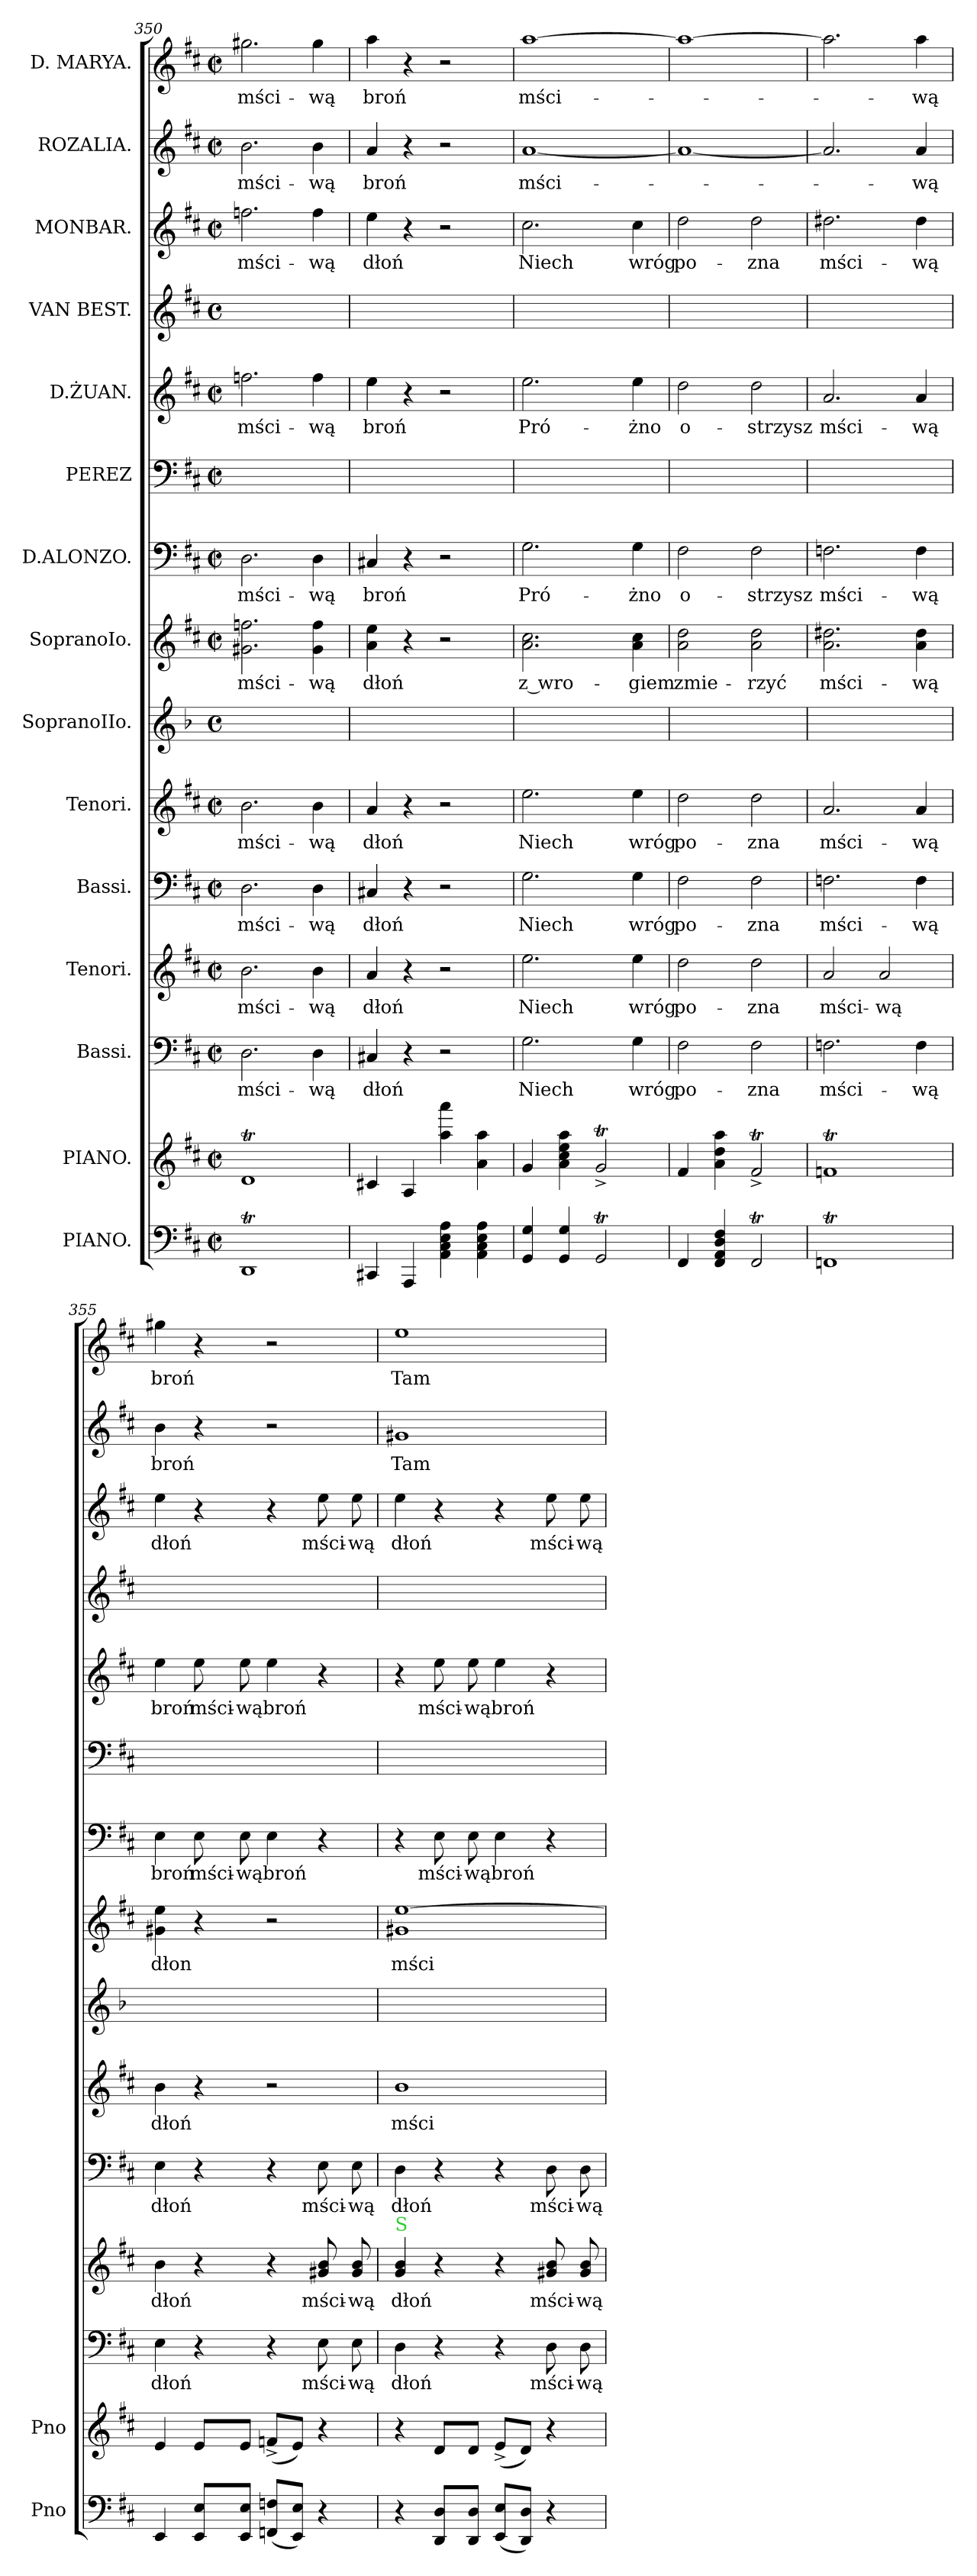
**kern	**kern	**kern	**text	**kern	**text	**kern	**text	**kern	**text	**kern	**kern	**text	**kern	**text	**kern	**text	**kern	**text	**kern	**text	**kern	**text	**kern	**text	**kern	**text
*part15	*part14	*part13	*part13	*part12	*part12	*part11	*part11	*part10	*part10	*part9	*part8	*part8	*part7	*part7	*part6	*part6	*part5	*part5	*part4	*part4	*part3	*part3	*part2	*part2	*part1	*part1
*staff15	*staff14	*staff13	*staff13	*staff12	*staff12	*staff11	*staff11	*staff10	*staff10	*staff9	*staff8	*staff8	*staff7	*staff7	*staff6	*staff6	*staff5	*staff5	*staff4	*staff4	*staff3	*staff3	*staff2	*staff2	*staff1	*staff1
*I"PIANO.	*I"PIANO.	*I"Bassi.	*	*I"Tenori.	*	*I"Bassi.	*	*I"Tenori.	*	*I"SopranoIIo.	*I"SopranoIo.	*	*I"D.ALONZO.	*	*I"PEREZ	*	*I"D.ŻUAN.	*	*I"VAN BEST.	*	*I"MONBAR.	*	*I"ROZALIA.	*	*I"D. MARYA.	*
*I'Pno	*I'Pno	*	*	*	*	*	*	*	*	*	*	*	*	*	*	*	*	*	*	*	*	*	*	*	*	*
*clefF4	*clefG2	*clefF4	*	*clefG2	*	*clefF4	*	*clefG2	*	*clefG2	*clefG2	*	*clefF4	*	*clefF4	*	*clefG2	*	*clefG2	*	*clefG2	*	*clefG2	*	*clefG2	*
*	*	*	*	*ITrd8c12	*	*	*	*ITrd8c12	*	*	*	*	*	*	*	*	*ITrd8c12	*	*ITrd8c12	*	*ITrd8c12	*	*	*	*	*
*k[f#c#]	*k[f#c#]	*k[f#c#]	*	*k[f#c#]	*	*k[f#c#]	*	*k[f#c#]	*	*k[b-]	*k[f#c#]	*	*k[f#c#]	*	*k[f#c#]	*	*k[f#c#]	*	*k[f#c#]	*	*k[f#c#]	*	*k[f#c#]	*	*k[f#c#]	*
*M2/2	*M2/2	*M2/2	*	*M2/2	*	*M2/2	*	*M2/2	*	*M4/4	*M2/2	*	*M2/2	*	*M2/2	*	*M2/2	*	*M4/4	*	*M2/2	*	*M2/2	*	*M2/2	*
*met(c|)	*met(c|)	*met(c|)	*	*met(c|)	*	*met(c|)	*	*met(c|)	*	*met(c)	*met(c|)	*	*met(c|)	*	*met(c|)	*	*met(c|)	*	*met(c)	*	*met(c|)	*	*met(c|)	*	*met(c|)	*
=350	=350	=350	=350	=350	=350	=350	=350	=350	=350	=350	=350	=350	=350	=350	=350	=350	=350	=350	=350	=350	=350	=350	=350	=350	=350	=350
1DDT	1dT	2.D\	mści-	2.B\	mści-	2.D\	mści-	2.B\	mści-	1ryy	2.g#X\ 2.ffn\	mści-	2.D\	mści-	2.D\yy	mści-	2.fn\	mści-	2.B\yy	mści-	2.fn\	mści-	2.b\	mści-	2.gg#X\	mści-
.	.	4D\	-wą	4B\	-wą	4D\	-wą	4B\	-wą	.	4g#\ 4ff\	-wą	4D\	-wą	4D\yy	-wą	4f\	-wą	4B\yy	-wą	4f\	-wą	4b\	-wą	4gg#\	-wą
=351	=351	=351	=351	=351	=351	=351	=351	=351	=351	=351	=351	=351	=351	=351	=351	=351	=351	=351	=351	=351	=351	=351	=351	=351	=351	=351
4CC#X/	4c#X/	4C#X/	dłoń	4A/	dłoń	4C#X/	dłoń	4A/	dłoń	1ryy	4a\ 4ee\	dłoń	4C#X/	broń	4C#X/yy	dłoń	4e\	broń	4A/yy	dłoń	4e\	dłoń	4a/	broń	4aa\	broń
4AAA/	4A/	4r	.	4r	.	4r	.	4r	.	.	4r	.	4r	.	4ryy	.	4r	.	4ryy	.	4r	.	4r	.	4r	.
4AA\ 4C#\ 4E\ 4A\	4aa\ 4aaa\	2r	.	2r	.	2r	.	2r	.	.	2r	.	2r	.	2ryy	.	2r	.	2ryy	.	2r	.	2r	.	2r	.
4AA\ 4C#\ 4E\ 4A\	4a\ 4aa\	.	.	.	.	.	.	.	.	.	.	.	.	.	.	.	.	.	.	.	.	.	.	.	.	.
=352	=352	=352	=352	=352	=352	=352	=352	=352	=352	=352	=352	=352	=352	=352	=352	=352	=352	=352	=352	=352	=352	=352	=352	=352	=352	=352
4GG/ 4G/	4g/	2.G\	Niech	2.e\	Niech	2.G\	Niech	2.e\	Niech	1ryy	2.a\ 2.cc#\	z wro-	2.G\	Pró-	2.G\yy	Niech	2.e\	Pró-	2.e\yy	Niech	2.c#\	Niech	[1a	mści-	[1aa	mści-
4GG/ 4G/	4a\ 4cc#\ 4ee\ 4aa\	.	.	.	.	.	.	.	.	.	.	.	.	.	.	.	.	.	.	.	.	.	.	.	.	.
2GGT/	2gT^/	.	.	.	.	.	.	.	.	.	.	.	.	.	.	.	.	.	.	.	.	.	.	.	.	.
.	.	4G\	wróg	4e\	wróg	4G\	wróg	4e\	wróg	.	4a\ 4cc#\	-giem	4G\	-żno	4G\yy	wróg	4e\	-żno	4e\yy	wróg	4c#\	wróg	.	.	.	.
=353	=353	=353	=353	=353	=353	=353	=353	=353	=353	=353	=353	=353	=353	=353	=353	=353	=353	=353	=353	=353	=353	=353	=353	=353	=353	=353
4FF#/	4f#/	2F#\	po-	2d\	po-	2F#\	po-	2d\	po-	1ryy	2a\ 2dd\	zmie-	2F#\	o-	2F#\yy	po-	2d\	o-	2d\yy	po-	2d\	po-	1a_	.	1aa_	.
4FF#/ 4AA/ 4D/ 4F#/	4a\ 4dd\ 4aa\	.	.	.	.	.	.	.	.	.	.	.	.	.	.	.	.	.	.	.	.	.	.	.	.	.
2FF#t/	2f#t^/	2F#\	-zna	2d\	-zna	2F#\	-zna	2d\	-zna	.	2a\ 2dd\	-rzyć	2F#\	-strzysz	2F#\yy	-zna	2d\	-strzysz	2d\yy	-zna	2d\	-zna	.	.	.	.
=354	=354	=354	=354	=354	=354	=354	=354	=354	=354	=354	=354	=354	=354	=354	=354	=354	=354	=354	=354	=354	=354	=354	=354	=354	=354	=354
1FFnT	1fnT	2.Fn\	mści-	2A/	mści-	2.Fn\	mści-	2.A/	mści-	1ryy	2.a\ 2.dd#X\	mści-	2.Fn\	mści-	2.Fn\yy	mści-	2.A/	mści-	2A/yy	mści-	2.d#X\	mści-	2.a/]	.	2.aa\]	.
.	.	.	.	2A/	-wą	.	.	.	.	.	.	.	.	.	.	.	.	.	2A/yy	-wą	.	.	.	.	.	.
.	.	4F\	-wą	.	.	4F\	-wą	4A/	-wą	.	4a\ 4dd#\	-wą	4F\	-wą	4F\yy	-wą	4A/	-wą	.	.	4d#\	-wą	4a/	-wą	4aa\	-wą
=355	=355	=355	=355	=355	=355	=355	=355	=355	=355	=355	=355	=355	=355	=355	=355	=355	=355	=355	=355	=355	=355	=355	=355	=355	=355	=355
4EE/	4e/	4E\	dłoń	4B\	dłoń	4E\	dłoń	4B\	dłoń	1ryy	4g#X\ 4ee\	dłon	4E\	broń	4E\yy	dłoń	4e\	broń	4B\yy	dłoń	4e\	dłoń	4b\	broń	4gg#X\	broń
8EE/ 8E/L	8e/L	4r	.	4r	.	4r	.	4r	.	.	4r	.	8E\	mści-	4ryy	.	8e\	mści-	4ryy	.	4r	.	4r	.	4r	.
8EE/ 8E/J	8e/J	.	.	.	.	.	.	.	.	.	.	.	8E\	-wą	.	.	8e\	-wą	.	.	.	.	.	.	.	.
(8FFn/ 8Fn/L	(8fn^>/L	4r	.	4r	.	4r	.	2r	.	.	2r	.	4E\	broń	4ryy	.	4e\	broń	4ryy	.	4r	.	2r	.	2r	.
8EE/ 8E/J)	8e/J)	.	.	.	.	.	.	.	.	.	.	.	.	.	.	.	.	.	.	.	.	.	.	.	.	.
4r	4r	8E\	mści-	8G#X/ 8B/	mści-	8E\	mści-	.	.	.	.	.	4r	.	8E\yy	mści-	4r	.	8B\yy	mści-	8e\	mści-	.	.	.	.
.	.	8E\	-wą	8G#/ 8B/	-wą	8E\	-wą	.	.	.	.	.	.	.	8E\yy	-wą	.	.	8B\yy	-wą	8e\	-wą	.	.	.	.
=356	=356	=356	=356	=356	=356	=356	=356	=356	=356	=356	=356	=356	=356	=356	=356	=356	=356	=356	=356	=356	=356	=356	=356	=356	=356	=356
!	!	!	!	!LO:TX:a:color=limegreen:t=S	!	!	!	!	!	!	!	!	!	!	!	!	!	!	!	!	!	!	!	!	!	!
4r	4r	4D\	dłoń	4G/ 4B/	dłoń	4D\	dłoń	1B	mści-	1ryy	1g#X [1ee	mści-	4r	.	4D\yy	dłoń	4r	.	4B\yy	dłoń	4e\	dłoń	1g#X	Tam	1ee	Tam
8DD/ 8D/L	8d/L	4r	.	4r	.	4r	.	.	.	.	.	.	8E\	mści-	4ryy	.	8e\	mści-	4ryy	.	4r	.	.	.	.	.
8DD/ 8D/J	8d/J	.	.	.	.	.	.	.	.	.	.	.	8E\	-wą	.	.	8e\	-wą	.	.	.	.	.	.	.	.
(8EE/ 8E/L	(8e^>/L	4r	.	4r	.	4r	.	.	.	.	.	.	4E\	broń	4ryy	.	4e\	broń	4ryy	.	4r	.	.	.	.	.
8DD/ 8D/J)	8d/J)	.	.	.	.	.	.	.	.	.	.	.	.	.	.	.	.	.	.	.	.	.	.	.	.	.
4r	4r	8D\	mści-	8G#X/ 8B/	mści-	8D\	mści-	.	.	.	.	.	4r	.	8D\yy	mści-	4r	.	8B\yy	mści-	8e\	mści-	.	.	.	.
.	.	8D\	-wą	8G#/ 8B/	-wą	8D\	-wą	.	.	.	.	.	.	.	8D\yy	-wą	.	.	8B\yy	-wą	8e\	-wą	.	.	.	.
=	=	=	=	=	=	=	=	=	=	=	=	=	=	=	=	=	=	=	=	=	=	=	=	=	=	=
*-	*-	*-	*-	*-	*-	*-	*-	*-	*-	*-	*-	*-	*-	*-	*-	*-	*-	*-	*-	*-	*-	*-	*-	*-	*-	*-
